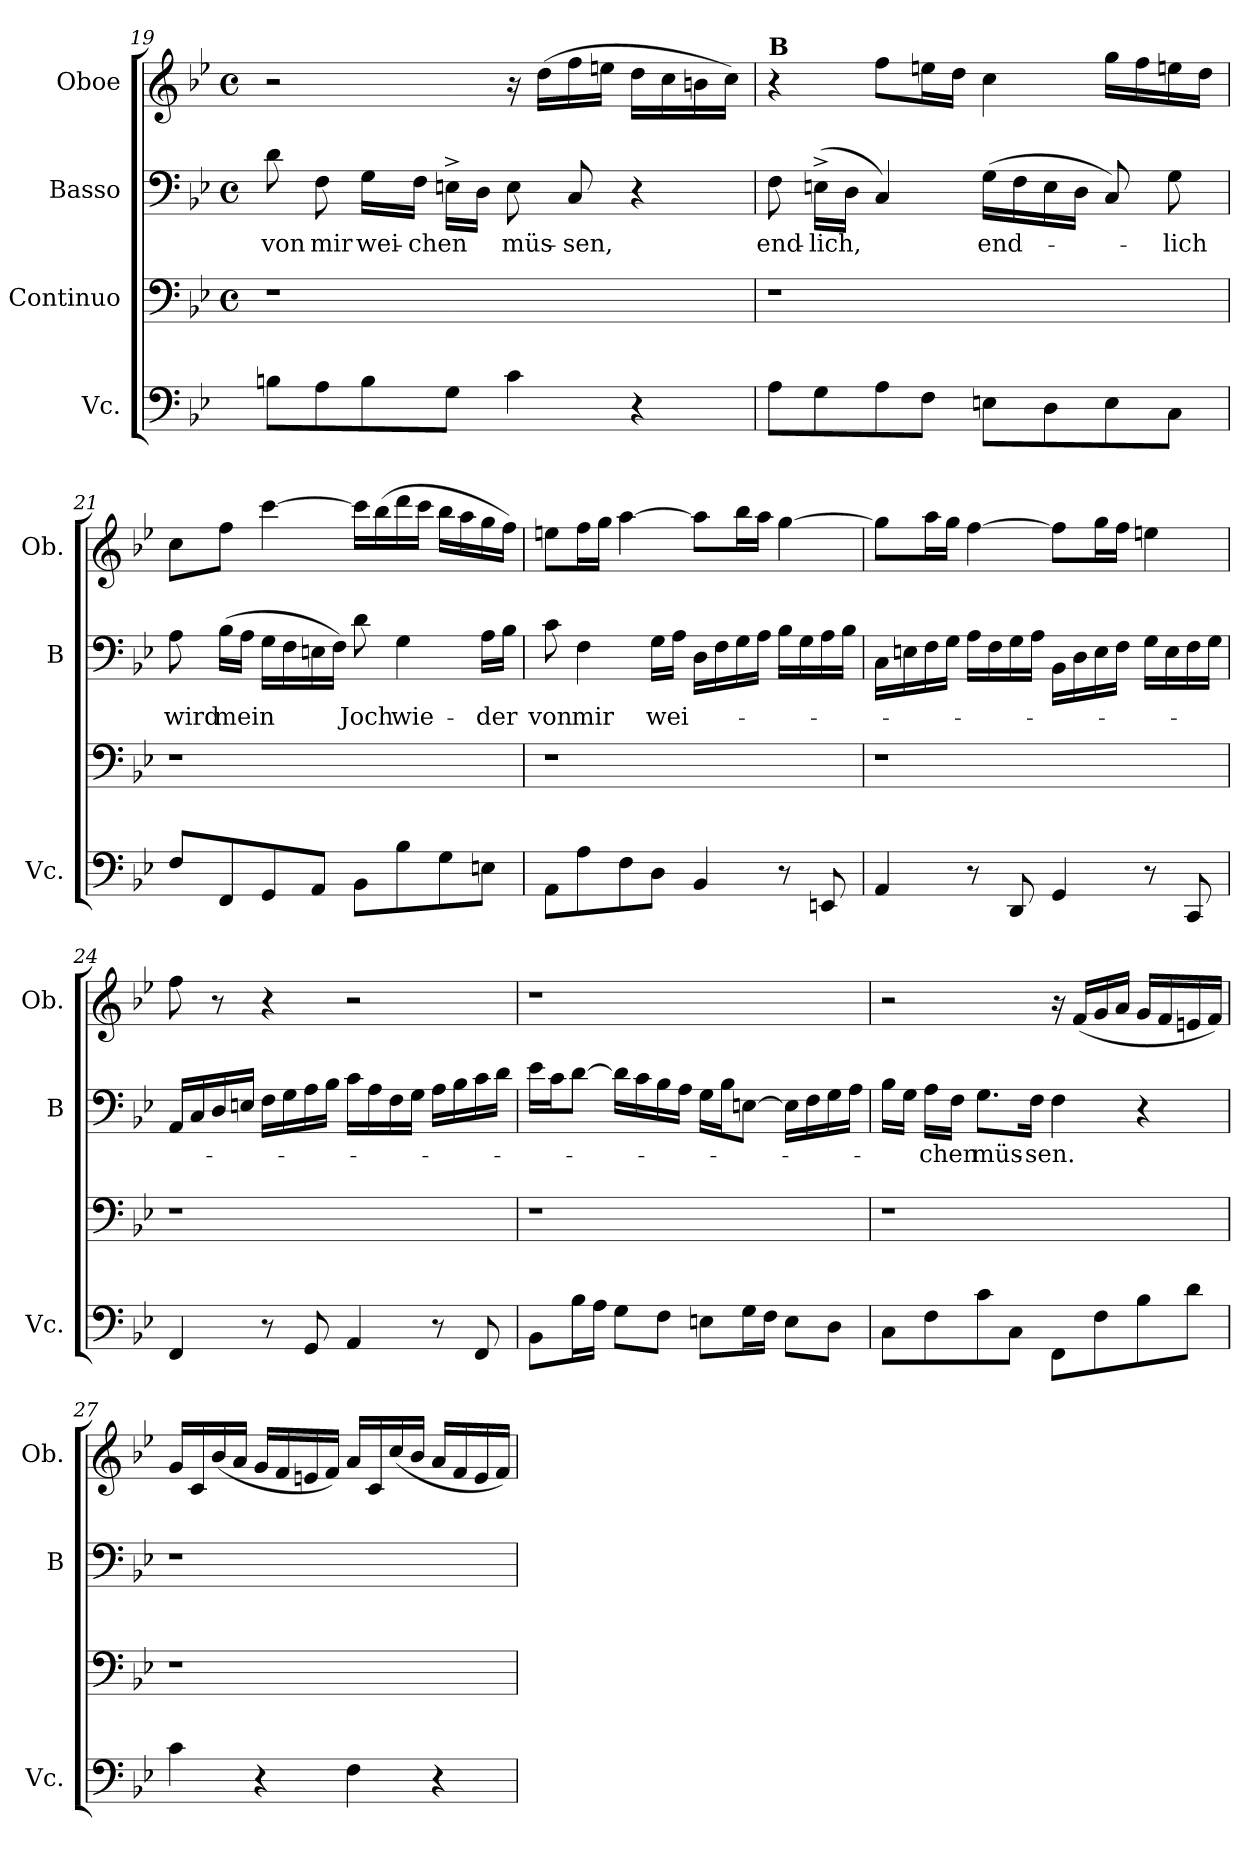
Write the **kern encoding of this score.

**kern	**kern	**kern	**text	**kern
*part4	*part3	*part2	*part2	*part1
*staff4	*staff3	*staff2	*staff2	*staff1
*I"Vc.	*I"Continuo	*I"Basso	*	*I"Oboe
*I'Vc.	*	*I'B	*	*I'Ob.
*clefF4	*clefF4	*clefF4	*	*clefG2
*k[b-e-]	*k[b-e-]	*k[b-e-]	*	*k[b-e-]
*B-:	*B-:	*B-:	*	*B-:
*	*M4/4	*M4/4	*	*M4/4
*	*met(c)	*met(c)	*	*met(c)
=19	=19	=19	=19	=19
!	!	!	!LO:LY:b	!
8Bn\L	1r	8d\	von	2r
!	!	!	!LO:LY:b	!
8A\	.	8F\	mir	.
!	!	!	!LO:LY:b	!
8B\	.	16G\LL	wei-	.
!	!	!	!LO:LY:b	!
.	.	16F\JJ	-chen	.
8G\J	.	16En^>\LL	.	.
.	.	16D\JJ	.	.
!	!	!	!LO:LY:b	!
4c\	.	8E\	müs-	16ra
.	.	.	.	(>16dd\LL
!	!	!	!LO:LY:b	!
.	.	8C/	-sen,	16ff\
.	.	.	.	16een\JJ
4r	.	4r	.	16dd\LL
.	.	.	.	16cc\
.	.	.	.	16bn\
.	.	.	.	16cc\JJ)
!!LO:LB:g=z
=20	=20	=20	=20	=20
!	!	!	!	!LO:TX:a:B:t=B
!	!	!	!LO:LY:b	!
8A\L	1r	8F\	end-	4r
!	!	!	!LO:LY:b	!
8G\	.	(>16En^>\LL	-lich,	.
.	.	16D\JJ	.	.
8A\	.	4C/)	.	8ff\L
8F\J	.	.	.	16een\L
.	.	.	.	16dd\JJ
!	!	!	!LO:LY:b	!
8En\L	.	(>16G\LL	end-	4cc\
.	.	16F\	.	.
8D\	.	16E\	.	.
.	.	16D\JJ	.	.
8E\	.	8C/)	.	16gg\LL
.	.	.	.	16ff\
!	!	!	!LO:LY:b	!
8C\J	.	8G\	-lich	16een\
.	.	.	.	16dd\JJ
=21	=21	=21	=21	=21
!	!	!	!LO:LY:b	!
8F/L	1r	8A\	wird	8cc\L
!	!	!	!LO:LY:b	!
8FF/	.	(>16B-\LL	mein	8ff\J
.	.	16A\JJ	.	.
8GG/	.	16G\LL	.	[>4ccc\
.	.	16F\	.	.
8AA/J	.	16En\	.	.
.	.	16F\JJ)	.	.
!	!	!	!LO:LY:b	!
8BB-\L	.	8d\	Joch	16ccc\LL]
.	.	.	.	(>16bb-\
!	!	!	!LO:LY:b	!
8B-\	.	4G\	wie-	16ddd\
.	.	.	.	16ccc\JJ
8G\	.	.	.	16bb-\LL
.	.	.	.	16aa\
!	!	!	!LO:LY:b	!
8En\J	.	16A\LL	-der	16gg\
.	.	16B-\JJ	.	16ff\JJ)
!!LO:PB:g=z
=22	=22	=22	=22	=22
!	!	!	!LO:LY:b	!
8AA\L	1r	8c\	von	8een\L
!	!	!	!LO:LY:b	!
8A\	.	4F\	mir	16ff\L
.	.	.	.	16gg\JJ
8F\	.	.	.	[>4aa\
!	!	!	!LO:LY:b	!
8D\J	.	16G\LL	wei-	.
.	.	16A\JJ	.	.
4BB-/	.	16D\LL	.	8aa\L]
.	.	16F\	.	.
.	.	16G\	.	16bb-\L
.	.	16A\JJ	.	16aa\JJ
8r	.	16B-\LL	.	[>4gg\
.	.	16G\	.	.
8EEn/	.	16A\	.	.
.	.	16B-\JJ	.	.
=23	=23	=23	=23	=23
4AA/	1r	16C\LL	.	8gg\L]
.	.	16En\	.	.
.	.	16F\	.	16aa\L
.	.	16G\JJ	.	16gg\JJ
8r	.	16A\LL	.	[>4ff\
.	.	16F\	.	.
8DD/	.	16G\	.	.
.	.	16A\JJ	.	.
4GG/	.	16BB-\LL	.	8ff\L]
.	.	16D\	.	.
.	.	16E\	.	16gg\L
.	.	16F\JJ	.	16ff\JJ
8r	.	16G\LL	.	4een\
.	.	16E\	.	.
8CC/	.	16F\	.	.
.	.	16G\JJ	.	.
!!LO:LB:g=z
=24	=24	=24	=24	=24
4FF/	1r	16AA/LL	.	8ff\
.	.	16C/	.	.
.	.	16D/	.	8r
.	.	16En/JJ	.	.
8r	.	16F\LL	.	4r
.	.	16G\	.	.
8GG/	.	16A\	.	.
.	.	16B-\JJ	.	.
4AA/	.	16c\LL	.	2r
.	.	16A\	.	.
.	.	16F\	.	.
.	.	16G\JJ	.	.
8r	.	16A\LL	.	.
.	.	16B-\	.	.
8FF/	.	16c\	.	.
.	.	16d\JJ	.	.
=25	=25	=25	=25	=25
8BB-\L	1r	16e-\LL	.	1r
.	.	16c\J	.	.
16B-\L	.	[>8d\J	.	.
16A\JJ	.	.	.	.
8G\L	.	16d\LL]	.	.
.	.	16c\	.	.
8F\J	.	16B-\	.	.
.	.	16A\JJ	.	.
8En\L	.	16G\LL	.	.
.	.	16B-\J	.	.
16G\L	.	[>8En\J	.	.
16F\JJ	.	.	.	.
8E\L	.	16E\LL]	.	.
.	.	16F\	.	.
8D\J	.	16G\	.	.
.	.	16A\JJ	.	.
!!LO:LB:g=z
=26	=26	=26	=26	=26
8C\L	1r	16B-\LL	.	2r
.	.	16G\JJ	.	.
!	!	!	!LO:LY:b	!
8F\	.	16A\LL	-chen	.
.	.	16F\JJ	.	.
!	!	!	!LO:LY:b	!
8c\	.	8.G\L	müs-	.
8C\J	.	.	.	.
!	!	!	!LO:LY:b	!
.	.	16F\Jk	-sen.	.
8FF\L	.	4F\	.	16ra
.	.	.	.	(<16f/LL
8F\	.	.	.	16g/
.	.	.	.	16a/JJ
8B-\	.	4r	.	16g/LL
.	.	.	.	16f/
8d\J	.	.	.	16en/
.	.	.	.	16f/JJ)
=27	=27	=27	=27	=27
4c\	1r	1r	.	16g/LL
.	.	.	.	16c/
.	.	.	.	(<16b-/
.	.	.	.	16a/JJ
4r	.	.	.	16g/LL
.	.	.	.	16f/
.	.	.	.	16en/
.	.	.	.	16f/JJ)
4F\	.	.	.	16a/LL
.	.	.	.	16c/
.	.	.	.	(<16cc/
.	.	.	.	16b-/JJ
4r	.	.	.	16a/LL
.	.	.	.	16f/
.	.	.	.	16e/
.	.	.	.	16f/JJ)
=	=	=	=	=
*-	*-	*-	*-	*-
